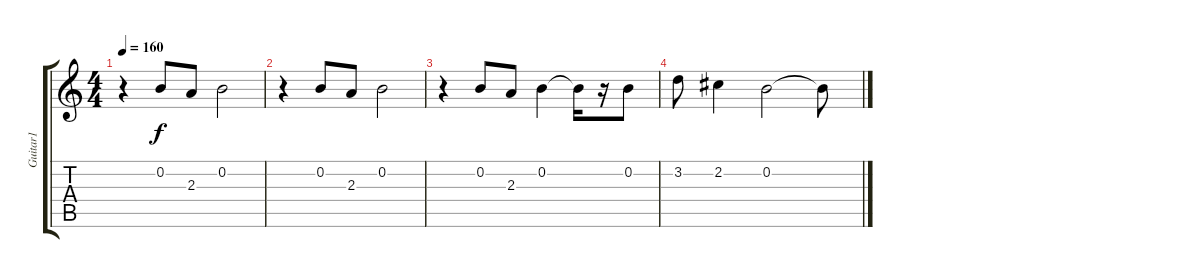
\track ("Guitar1 " "Guitar1 ") {instrument overdrivenguitar}
\staff {score tabs}
\tuning (E4 B3 G3 D3 A2 E2) {hide}
\ts (4 4)
\tempo 160
\clef g2
\ks c
r.4{dy f} 0.2.8 2.3.8 0.2.2 |
r.4 0.2.8 2.3.8 0.2.2 |
r.4 0.2.8 2.3.8 0.2.4 0.2{t}.16 r.16 0.2.8 |
3.2.8 2.2.4 0.2.2 0.2{t}.8
